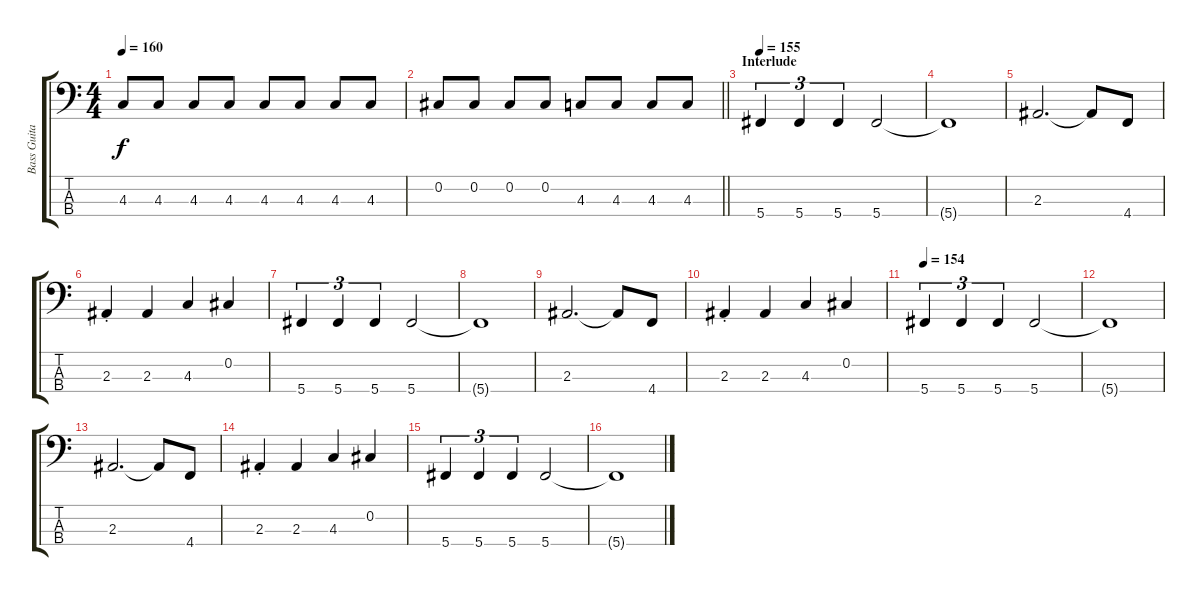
\track ("Bass Guitar" "Bass Guita") {instrument electricbassfinger}
\staff {score tabs}
\tuning (Gb2 Db2 Ab1 Db1) {hide}
\ts (4 4)
\tempo 160
\clef f4
\ks c
4.3.8{dy f} 4.3.8 4.3.8 4.3.8 4.3.8 4.3.8 4.3.8 4.3.8 |
\barLineRight lightlight
0.2.8 0.2.8 0.2.8 0.2.8 4.3.8 4.3.8 4.3.8 4.3.8 |
\section ("" "Interlude")
\tempo 155
5.4.4{tu (3 2)} 5.4.4{tu (3 2)} 5.4.4{tu (3 2)} 5.4.2 |
5.4{t}.1 |
2.3.2{d} 2.3{t}.8 4.4.8 |
2.3{st}.4 2.3.4 4.3.4 0.2.4 |
5.4.4{tu (3 2)} 5.4.4{tu (3 2)} 5.4.4{tu (3 2)} 5.4.2 |
5.4{t}.1 |
2.3.2{d} 2.3{t}.8 4.4.8 |
2.3{st}.4 2.3.4 4.3.4 0.2.4 |
\tempo 154
5.4.4{tu (3 2)} 5.4.4{tu (3 2)} 5.4.4{tu (3 2)} 5.4.2 |
5.4{t}.1 |
2.3.2{d} 2.3{t}.8 4.4.8 |
2.3{st}.4 2.3.4 4.3.4 0.2.4 |
5.4.4{tu (3 2)} 5.4.4{tu (3 2)} 5.4.4{tu (3 2)} 5.4.2 |
5.4{t}.1
